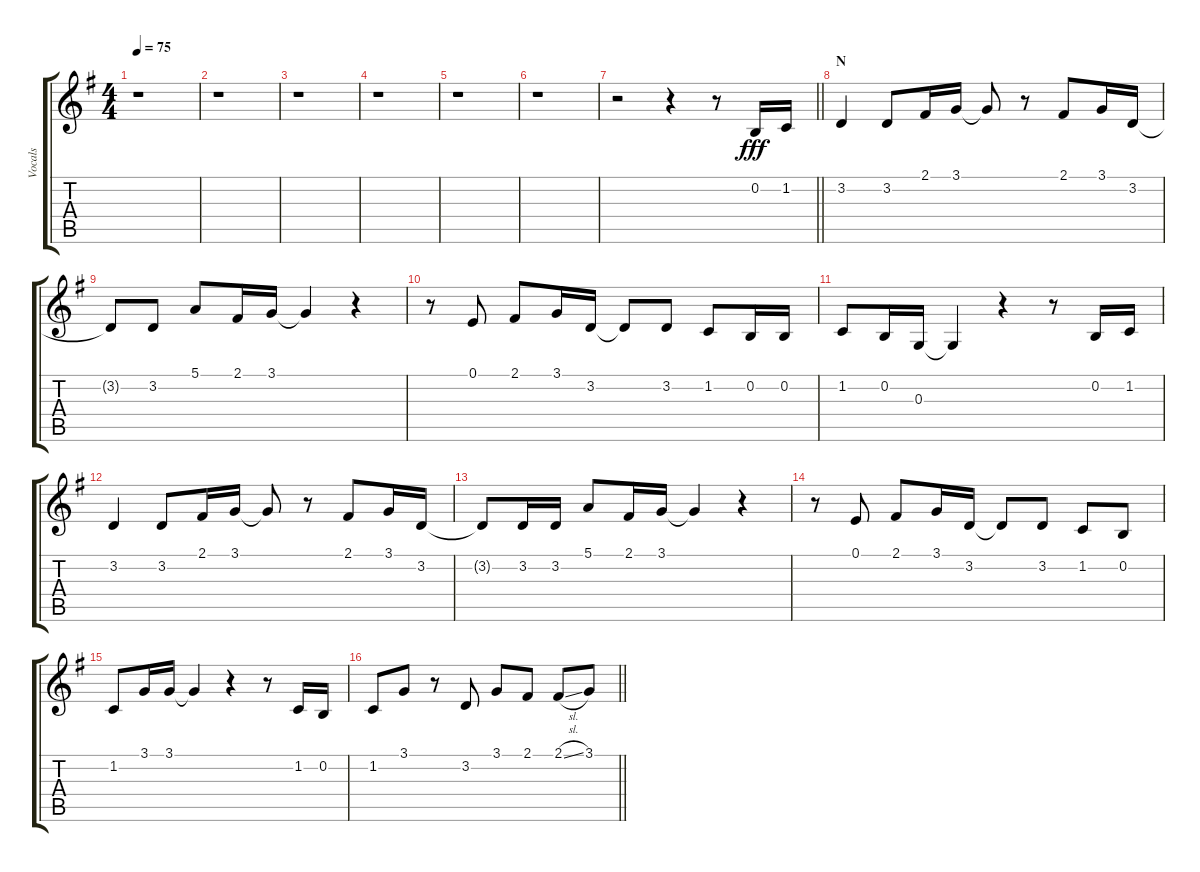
\track ("Vocals" "Vocals") {instrument voiceoohs}
\staff {score tabs}
\tuning (E4 B3 G3 D3 A2 E2) {hide}
\ts (4 4)
\tempo 75
\clef g2
\ks g
r.1{dy fff} |
r.1 |
r.1 |
r.1 |
r.1 |
r.1 |
\barLineRight lightlight
r.2 r.4 r.8 0.2.16 1.2.16 |
\section ("" "N")
3.2.4 3.2.8 2.1.16 3.1.16 3.1{t}.8 r.8 2.1.8 3.1.16 3.2.16 |
3.2{t}.8 3.2.8 5.1.8 2.1.16 3.1.16 3.1{t}.4 r.4 |
r.8 0.1.8 2.1.8 3.1.16 3.2.16 3.2{t}.8 3.2.8 1.2.8 0.2.16 0.2.16 |
1.2.8 0.2.16 0.3.16 0.3{t}.4 r.4 r.8 0.2.16 1.2.16 |
3.2.4 3.2.8 2.1.16 3.1.16 3.1{t}.8 r.8 2.1.8 3.1.16 3.2.16 |
3.2{t}.8 3.2.16 3.2.16 5.1.8 2.1.16 3.1.16 3.1{t}.4 r.4 |
r.8 0.1.8 2.1.8 3.1.16 3.2.16 3.2{t}.8 3.2.8 1.2.8 0.2.8 |
1.2.8 3.1.16 3.1.16 3.1{t}.4 r.4 r.8 1.2.16 0.2.16 |
\barLineRight lightlight
1.2.8 3.1.8 r.8 3.2.8 3.1.8 2.1.8 2.1{sl}.8 3.1.8
